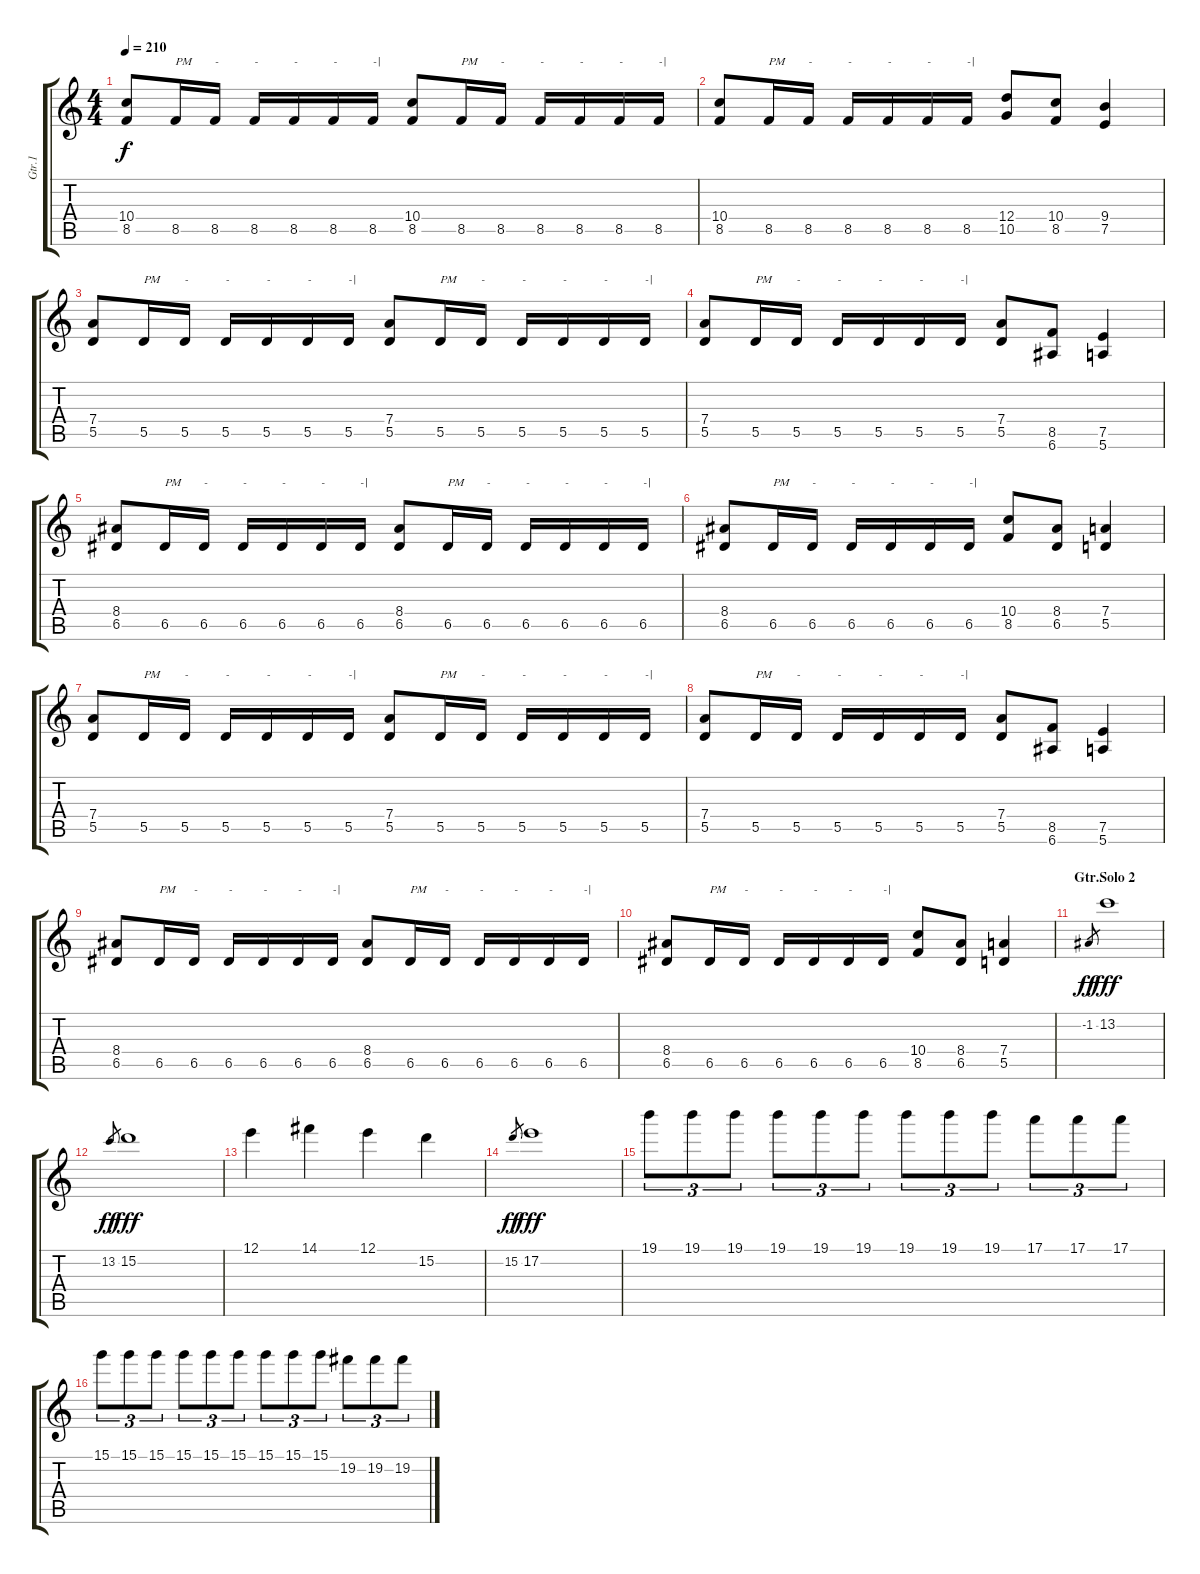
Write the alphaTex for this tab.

\track ("Gtr.1" "Gtr.1") {instrument overdrivenguitar}
\staff {score tabs}
\tuning (E4 B3 G3 D3 A2 E2) {hide}
\ts (4 4)
\tempo 210
\clef g2
\ks c
(10.4 8.5).8{dy f} 8.5.16{txt "PM"} 8.5.16{txt "-"} 8.5.16{txt "-"} 8.5.16{txt "-"} 8.5.16{txt "-"} 8.5.16{txt "-|"} (10.4 8.5).8 8.5.16{txt "PM"} 8.5.16{txt "-"} 8.5.16{txt "-"} 8.5.16{txt "-"} 8.5.16{txt "-"} 8.5.16{txt "-|"} |
(10.4 8.5).8 8.5.16{txt "PM"} 8.5.16{txt "-"} 8.5.16{txt "-"} 8.5.16{txt "-"} 8.5.16{txt "-"} 8.5.16{txt "-|"} (12.4 10.5).8 (10.4 8.5).8 (9.4 7.5).4 |
(7.4 5.5).8 5.5.16{txt "PM"} 5.5.16{txt "-"} 5.5.16{txt "-"} 5.5.16{txt "-"} 5.5.16{txt "-"} 5.5.16{txt "-|"} (7.4 5.5).8 5.5.16{txt "PM"} 5.5.16{txt "-"} 5.5.16{txt "-"} 5.5.16{txt "-"} 5.5.16{txt "-"} 5.5.16{txt "-|"} |
(7.4 5.5).8 5.5.16{txt "PM"} 5.5.16{txt "-"} 5.5.16{txt "-"} 5.5.16{txt "-"} 5.5.16{txt "-"} 5.5.16{txt "-|"} (7.4 5.5).8 (8.5 6.6).8 (7.5 5.6).4 |
(8.4 6.5).8 6.5.16{txt "PM"} 6.5.16{txt "-"} 6.5.16{txt "-"} 6.5.16{txt "-"} 6.5.16{txt "-"} 6.5.16{txt "-|"} (8.4 6.5).8 6.5.16{txt "PM"} 6.5.16{txt "-"} 6.5.16{txt "-"} 6.5.16{txt "-"} 6.5.16{txt "-"} 6.5.16{txt "-|"} |
(8.4 6.5).8 6.5.16{txt "PM"} 6.5.16{txt "-"} 6.5.16{txt "-"} 6.5.16{txt "-"} 6.5.16{txt "-"} 6.5.16{txt "-|"} (10.4 8.5).8 (8.4 6.5).8 (7.4 5.5).4 |
(7.4 5.5).8 5.5.16{txt "PM"} 5.5.16{txt "-"} 5.5.16{txt "-"} 5.5.16{txt "-"} 5.5.16{txt "-"} 5.5.16{txt "-|"} (7.4 5.5).8 5.5.16{txt "PM"} 5.5.16{txt "-"} 5.5.16{txt "-"} 5.5.16{txt "-"} 5.5.16{txt "-"} 5.5.16{txt "-|"} |
(7.4 5.5).8 5.5.16{txt "PM"} 5.5.16{txt "-"} 5.5.16{txt "-"} 5.5.16{txt "-"} 5.5.16{txt "-"} 5.5.16{txt "-|"} (7.4 5.5).8 (8.5 6.6).8 (7.5 5.6).4 |
(8.4 6.5).8 6.5.16{txt "PM"} 6.5.16{txt "-"} 6.5.16{txt "-"} 6.5.16{txt "-"} 6.5.16{txt "-"} 6.5.16{txt "-|"} (8.4 6.5).8 6.5.16{txt "PM"} 6.5.16{txt "-"} 6.5.16{txt "-"} 6.5.16{txt "-"} 6.5.16{txt "-"} 6.5.16{txt "-|"} |
(8.4 6.5).8 6.5.16{txt "PM"} 6.5.16{txt "-"} 6.5.16{txt "-"} 6.5.16{txt "-"} 6.5.16{txt "-"} 6.5.16{txt "-|"} (10.4 8.5).8 (8.4 6.5).8 (7.4 5.5).4 |
\section ("" "Gtr.Solo 2")
-1.2.8{gr dy ff} 13.2.1{dy fff} |
13.2.8{gr dy ff} 15.2.1{dy fff} |
12.1.4 14.1.4 12.1.4 15.2.4 |
15.2.8{gr dy ff} 17.2.1{dy fff} |
19.1.8{tu (3 2)} 19.1.8{tu (3 2)} 19.1.8{tu (3 2)} 19.1.8{tu (3 2)} 19.1.8{tu (3 2)} 19.1.8{tu (3 2)} 19.1.8{tu (3 2)} 19.1.8{tu (3 2)} 19.1.8{tu (3 2)} 17.1.8{tu (3 2)} 17.1.8{tu (3 2)} 17.1.8{tu (3 2)} |
15.1.8{tu (3 2)} 15.1.8{tu (3 2)} 15.1.8{tu (3 2)} 15.1.8{tu (3 2)} 15.1.8{tu (3 2)} 15.1.8{tu (3 2)} 15.1.8{tu (3 2)} 15.1.8{tu (3 2)} 15.1.8{tu (3 2)} 19.2.8{tu (3 2)} 19.2.8{tu (3 2)} 19.2.8{tu (3 2)}
